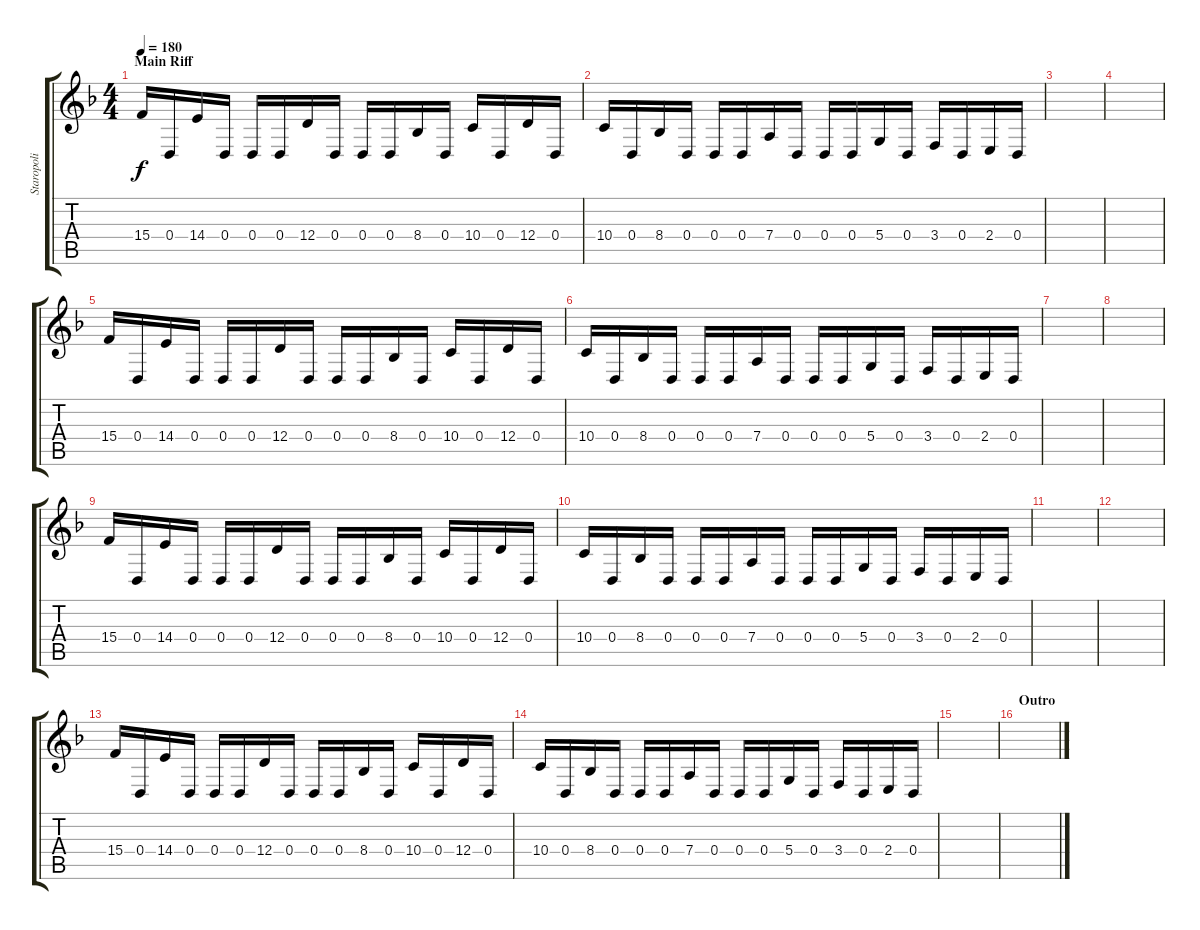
\track ("Staropoli" "Staropoli") {instrument harpsichord}
\staff {score tabs}
\tuning (E4 B3 G3 D3 A2 E2) {hide}
\ts (4 4)
\section ("" "Main Riff")
\tempo 180
\clef g2
\ks dminor
15.4.16{dy f volume 13 instrument harpsichord} 0.4.16 14.4.16 0.4.16 0.4.16 0.4.16 12.4.16 0.4.16 0.4.16 0.4.16 8.4.16 0.4.16 10.4.16 0.4.16 12.4.16 0.4.16 |
10.4.16 0.4.16 8.4.16 0.4.16 0.4.16 0.4.16 7.4.16 0.4.16 0.4.16 0.4.16 5.4.16 0.4.16 3.4.16 0.4.16 2.4.16 0.4.16 |
|
|
15.4.16 0.4.16 14.4.16 0.4.16 0.4.16 0.4.16 12.4.16 0.4.16 0.4.16 0.4.16 8.4.16 0.4.16 10.4.16 0.4.16 12.4.16 0.4.16 |
10.4.16 0.4.16 8.4.16 0.4.16 0.4.16 0.4.16 7.4.16 0.4.16 0.4.16 0.4.16 5.4.16 0.4.16 3.4.16 0.4.16 2.4.16 0.4.16 |
|
|
15.4.16 0.4.16 14.4.16 0.4.16 0.4.16 0.4.16 12.4.16 0.4.16 0.4.16 0.4.16 8.4.16 0.4.16 10.4.16 0.4.16 12.4.16 0.4.16 |
10.4.16 0.4.16 8.4.16 0.4.16 0.4.16 0.4.16 7.4.16 0.4.16 0.4.16 0.4.16 5.4.16 0.4.16 3.4.16 0.4.16 2.4.16 0.4.16 |
|
|
15.4.16 0.4.16 14.4.16 0.4.16 0.4.16 0.4.16 12.4.16 0.4.16 0.4.16 0.4.16 8.4.16 0.4.16 10.4.16 0.4.16 12.4.16 0.4.16 |
10.4.16 0.4.16 8.4.16 0.4.16 0.4.16 0.4.16 7.4.16 0.4.16 0.4.16 0.4.16 5.4.16 0.4.16 3.4.16 0.4.16 2.4.16 0.4.16 |
|
\section ("" "Outro")
